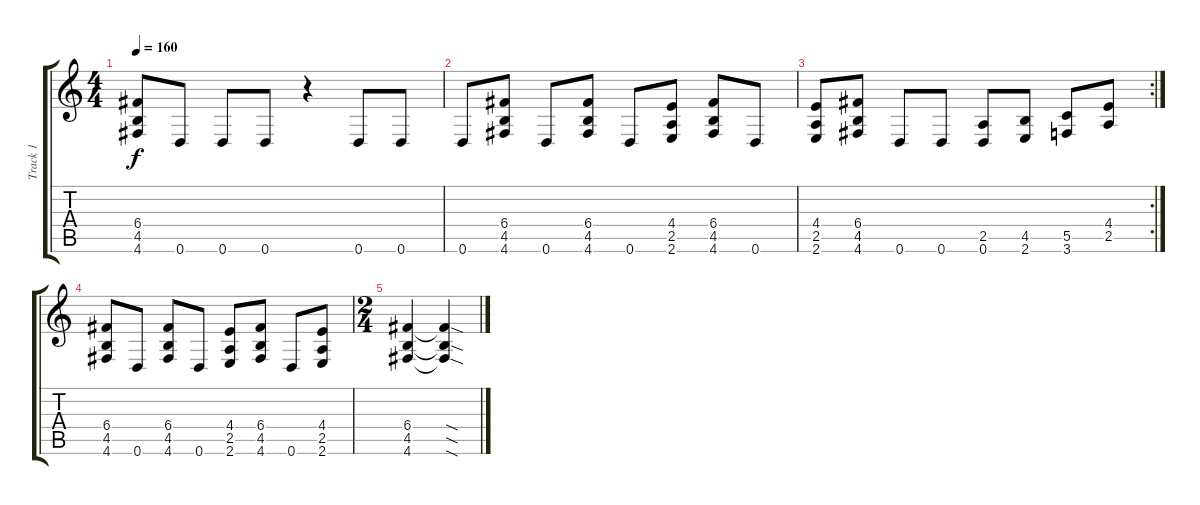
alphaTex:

\track ("Track 1" "Track 1") {instrument distortionguitar}
\staff {score tabs}
\tuning (D4 A3 F3 C3 G2 D2) {hide}
\ts (4 4)
\tempo 160
\clef g2
\ks c
(6.4 4.5 4.6).8{dy f} 0.6.8 0.6.8 0.6.8 r.4 0.6.8 0.6.8 |
0.6.8 (6.4 4.5 4.6).8 0.6.8 (6.4 4.5 4.6).8 0.6.8 (4.4 2.5 2.6).8 (6.4 4.5 4.6).8 0.6.8 |
\rc 2
(4.4 2.5 2.6).8 (6.4 4.5 4.6).8 0.6.8 0.6.8 (2.5 0.6).8 (4.5 2.6).8 (5.5 3.6).8 (4.4 2.5).8 |
(6.4 4.5 4.6).8 0.6.8 (6.4 4.5 4.6).8 0.6.8 (4.4 2.5 2.6).8 (6.4 4.5 4.6).8 0.6.8 (4.4 2.5 2.6).8 |
\ts (2 4)
(6.4 4.5 4.6).4 (6.4{sod t} 4.5{sod t} 4.6{sod t}).4
